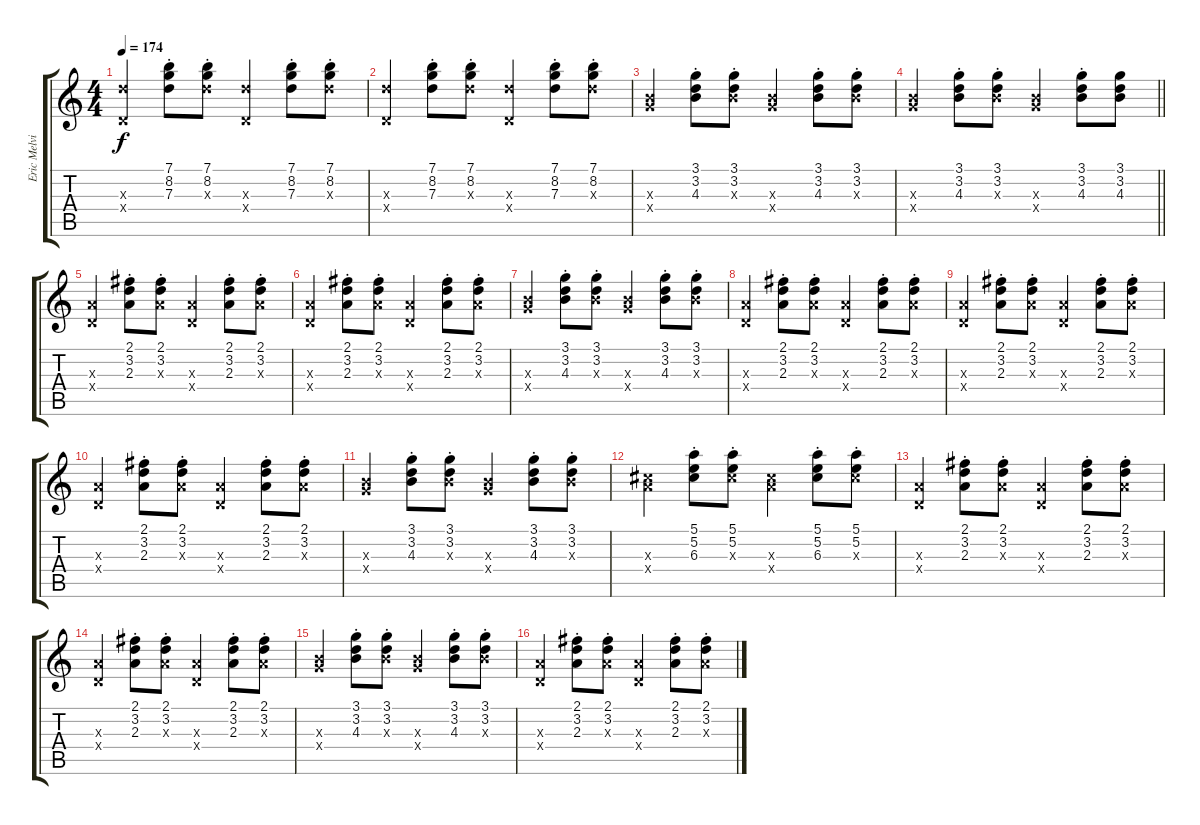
\track ("Eric Melvin" "Eric Melvi") {instrument distortionguitar}
\staff {score tabs}
\tuning (E4 B3 G3 D3 A2 E2) {hide}
\ts (4 4)
\tempo 174
\clef g2
\ks c
(7.3{x} 0.4{x}).4{dy f} (7.1{st} 8.2{st} 7.3{st}).8 (7.1{st} 8.2{st} 7.3{st x}).8 (7.3{x} 0.4{x}).4 (7.1{st} 8.2{st} 7.3{st}).8 (7.1{st} 8.2{st} 7.3{st x}).8 |
(7.3{x} 0.4{x}).4 (7.1{st} 8.2{st} 7.3{st}).8 (7.1{st} 8.2{st} 7.3{st x}).8 (7.3{x} 0.4{x}).4 (7.1{st} 8.2{st} 7.3{st}).8 (7.1{st} 8.2{st} 7.3{st x}).8 |
(4.3{x} 5.4{x}).4 (3.1{st} 3.2{st} 4.3{st}).8 (3.1{st} 3.2{st} 4.3{st x}).8 (4.3{x} 5.4{x}).4 (3.1{st} 3.2{st} 4.3{st}).8 (3.1{st} 3.2{st} 4.3{st x}).8 |
\barLineRight lightlight
(4.3{x} 5.4{x}).4 (3.1{st} 3.2{st} 4.3{st}).8 (3.1{st} 3.2{st} 4.3{st x}).8 (4.3{x} 5.4{x}).4 (3.1{st} 3.2{st} 4.3{st}).8 (3.1 3.2 4.3).8 |
\section ("" "")
(2.3{x} 0.4{x}).4 (2.1{st} 3.2{st} 2.3{st}).8 (2.1{st} 3.2{st} 2.3{st x}).8 (2.3{x} 0.4{x}).4 (2.1{st} 3.2{st} 2.3{st}).8 (2.1{st} 3.2{st} 2.3{st x}).8 |
(2.3{x} 0.4{x}).4 (2.1{st} 3.2{st} 2.3{st}).8 (2.1{st} 3.2{st} 2.3{st x}).8 (2.3{x} 0.4{x}).4 (2.1{st} 3.2{st} 2.3{st}).8 (2.1{st} 3.2{st} 2.3{st x}).8 |
(4.3{x} 5.4{x}).4 (3.1{st} 3.2{st} 4.3{st}).8 (3.1{st} 3.2{st} 4.3{st x}).8 (4.3{x} 5.4{x}).4 (3.1{st} 3.2{st} 4.3{st}).8 (3.1{st} 3.2{st} 4.3{st x}).8 |
(2.3{x} 0.4{x}).4 (2.1{st} 3.2{st} 2.3{st}).8 (2.1{st} 3.2{st} 2.3{st x}).8 (2.3{x} 0.4{x}).4 (2.1{st} 3.2{st} 2.3{st}).8 (2.1{st} 3.2{st} 2.3{st x}).8 |
(2.3{x} 0.4{x}).4 (2.1{st} 3.2{st} 2.3{st}).8 (2.1{st} 3.2{st} 2.3{st x}).8 (2.3{x} 0.4{x}).4 (2.1{st} 3.2{st} 2.3{st}).8 (2.1{st} 3.2{st} 2.3{st x}).8 |
(2.3{x} 0.4{x}).4 (2.1{st} 3.2{st} 2.3{st}).8 (2.1{st} 3.2{st} 2.3{st x}).8 (2.3{x} 0.4{x}).4 (2.1{st} 3.2{st} 2.3{st}).8 (2.1{st} 3.2{st} 2.3{st x}).8 |
(4.3{x} 5.4{x}).4 (3.1{st} 3.2{st} 4.3{st}).8 (3.1{st} 3.2{st} 4.3{st x}).8 (4.3{x} 5.4{x}).4 (3.1{st} 3.2{st} 4.3{st}).8 (3.1{st} 3.2{st} 4.3{st x}).8 |
(6.3{x} 7.4{x}).4 (5.1{st} 5.2{st} 6.3{st}).8 (5.1{st} 5.2{st} 6.3{st x}).8 (6.3{x} 7.4{x}).4 (5.1{st} 5.2{st} 6.3{st}).8 (5.1{st} 5.2{st} 6.3{st x}).8 |
(2.3{x} 0.4{x}).4 (2.1{st} 3.2{st} 2.3{st}).8 (2.1{st} 3.2{st} 2.3{st x}).8 (2.3{x} 0.4{x}).4 (2.1{st} 3.2{st} 2.3{st}).8 (2.1{st} 3.2{st} 2.3{st x}).8 |
(2.3{x} 0.4{x}).4 (2.1{st} 3.2{st} 2.3{st}).8 (2.1{st} 3.2{st} 2.3{st x}).8 (2.3{x} 0.4{x}).4 (2.1{st} 3.2{st} 2.3{st}).8 (2.1{st} 3.2{st} 2.3{st x}).8 |
(4.3{x} 5.4{x}).4 (3.1{st} 3.2{st} 4.3{st}).8 (3.1{st} 3.2{st} 4.3{st x}).8 (4.3{x} 5.4{x}).4 (3.1{st} 3.2{st} 4.3{st}).8 (3.1{st} 3.2{st} 4.3{st x}).8 |
(2.3{x} 0.4{x}).4 (2.1{st} 3.2{st} 2.3{st}).8 (2.1{st} 3.2{st} 2.3{st x}).8 (2.3{x} 0.4{x}).4 (2.1{st} 3.2{st} 2.3{st}).8 (2.1{st} 3.2{st} 2.3{st x}).8
